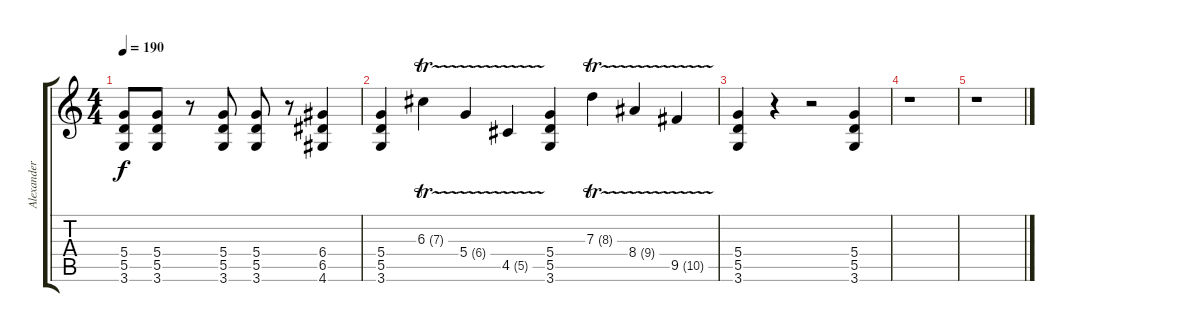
\track ("Alexander Kuoppala" "Alexander ") {instrument distortionguitar}
\staff {score tabs}
\tuning (E4 B3 G3 D3 A2 E2) {hide}
\ts (4 4)
\tempo 190
\clef g2
\ks c
(5.4 5.5 3.6).8{dy f} (5.4 5.5 3.6).8 r.8 (5.4 5.5 3.6).8 (5.4 5.5 3.6).8 r.8 (6.4 6.5 4.6).4 |
(5.4 5.5 3.6).4 6.3{tr (7 32)}.4 5.4{tr (6 32)}.4 4.5{tr (5 32)}.4 (5.4 5.5 3.6).4 7.3{tr (8 32)}.4 8.4{tr (9 32)}.4 9.5{tr (10 32)}.4 |
(5.4 5.5 3.6).4 r.4 r.2 (5.4 5.5 3.6).4 |
r.1 |
r.1
